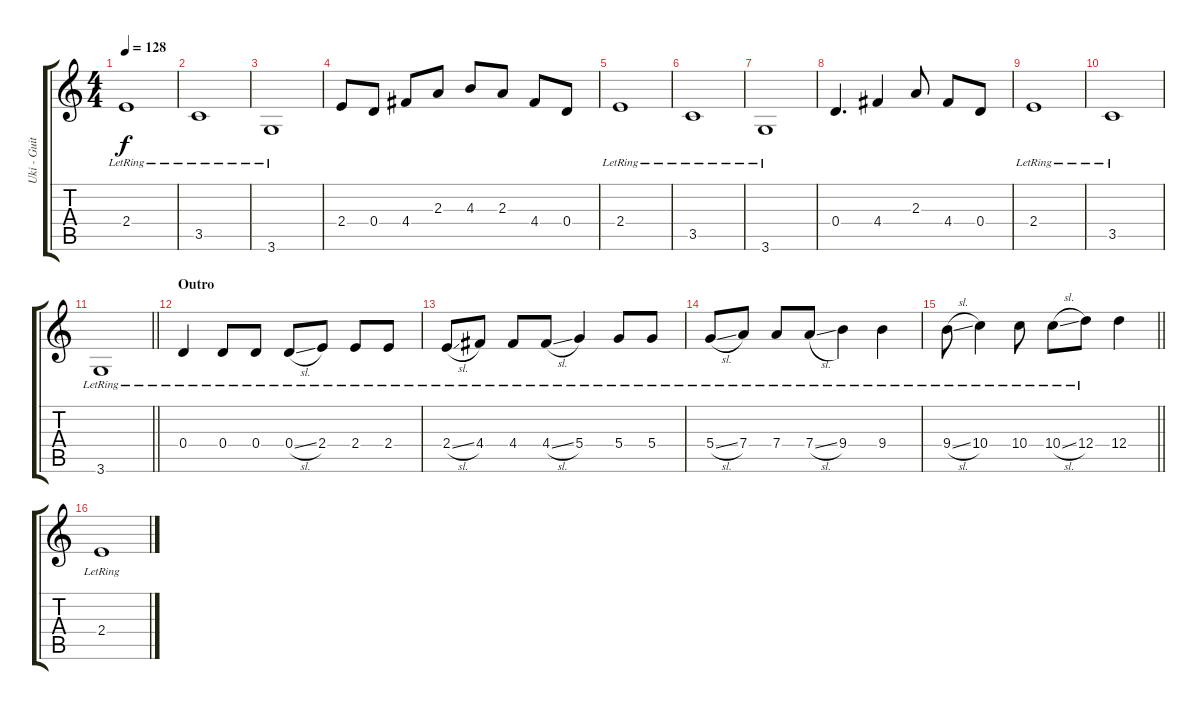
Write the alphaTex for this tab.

\track ("Uki - Guitar 1" "Uki - Guit") {instrument overdrivenguitar}
\staff {score tabs}
\tuning (E4 B3 G3 D3 A2 E2) {hide}
\ts (4 4)
\tempo 128
\clef g2
\ks c
2.4{lr}.1{dy f} |
3.5{lr}.1 |
3.6{lr}.1 |
2.4.8 0.4.8 4.4.8 2.3.8 4.3.8 2.3.8 4.4.8 0.4.8 |
2.4{lr}.1 |
3.5{lr}.1 |
3.6{lr}.1 |
0.4.4{d} 4.4.4 2.3.8 4.4.8 0.4.8 |
2.4{lr}.1 |
3.5{lr}.1 |
\barLineRight lightlight
3.6{lr}.1 |
\section ("" "Outro")
0.4{lr}.4 0.4{lr}.8 0.4{lr}.8 0.4{sl lr}.8 2.4{lr}.8 2.4{lr}.8 2.4{lr}.8 |
2.4{sl lr}.8 4.4{lr}.8 4.4{lr}.8 4.4{sl lr}.8 5.4{lr}.4 5.4{lr}.8 5.4{lr}.8 |
5.4{sl lr}.8 7.4{lr}.8 7.4{lr}.8 7.4{sl lr}.8 9.4{lr}.4 9.4{lr}.4 |
\barLineRight lightlight
9.4{sl lr}.8 10.4{lr}.4 10.4{lr}.8 10.4{sl lr}.8 12.4{lr}.8 12.4.4 |
2.4{lr}.1
